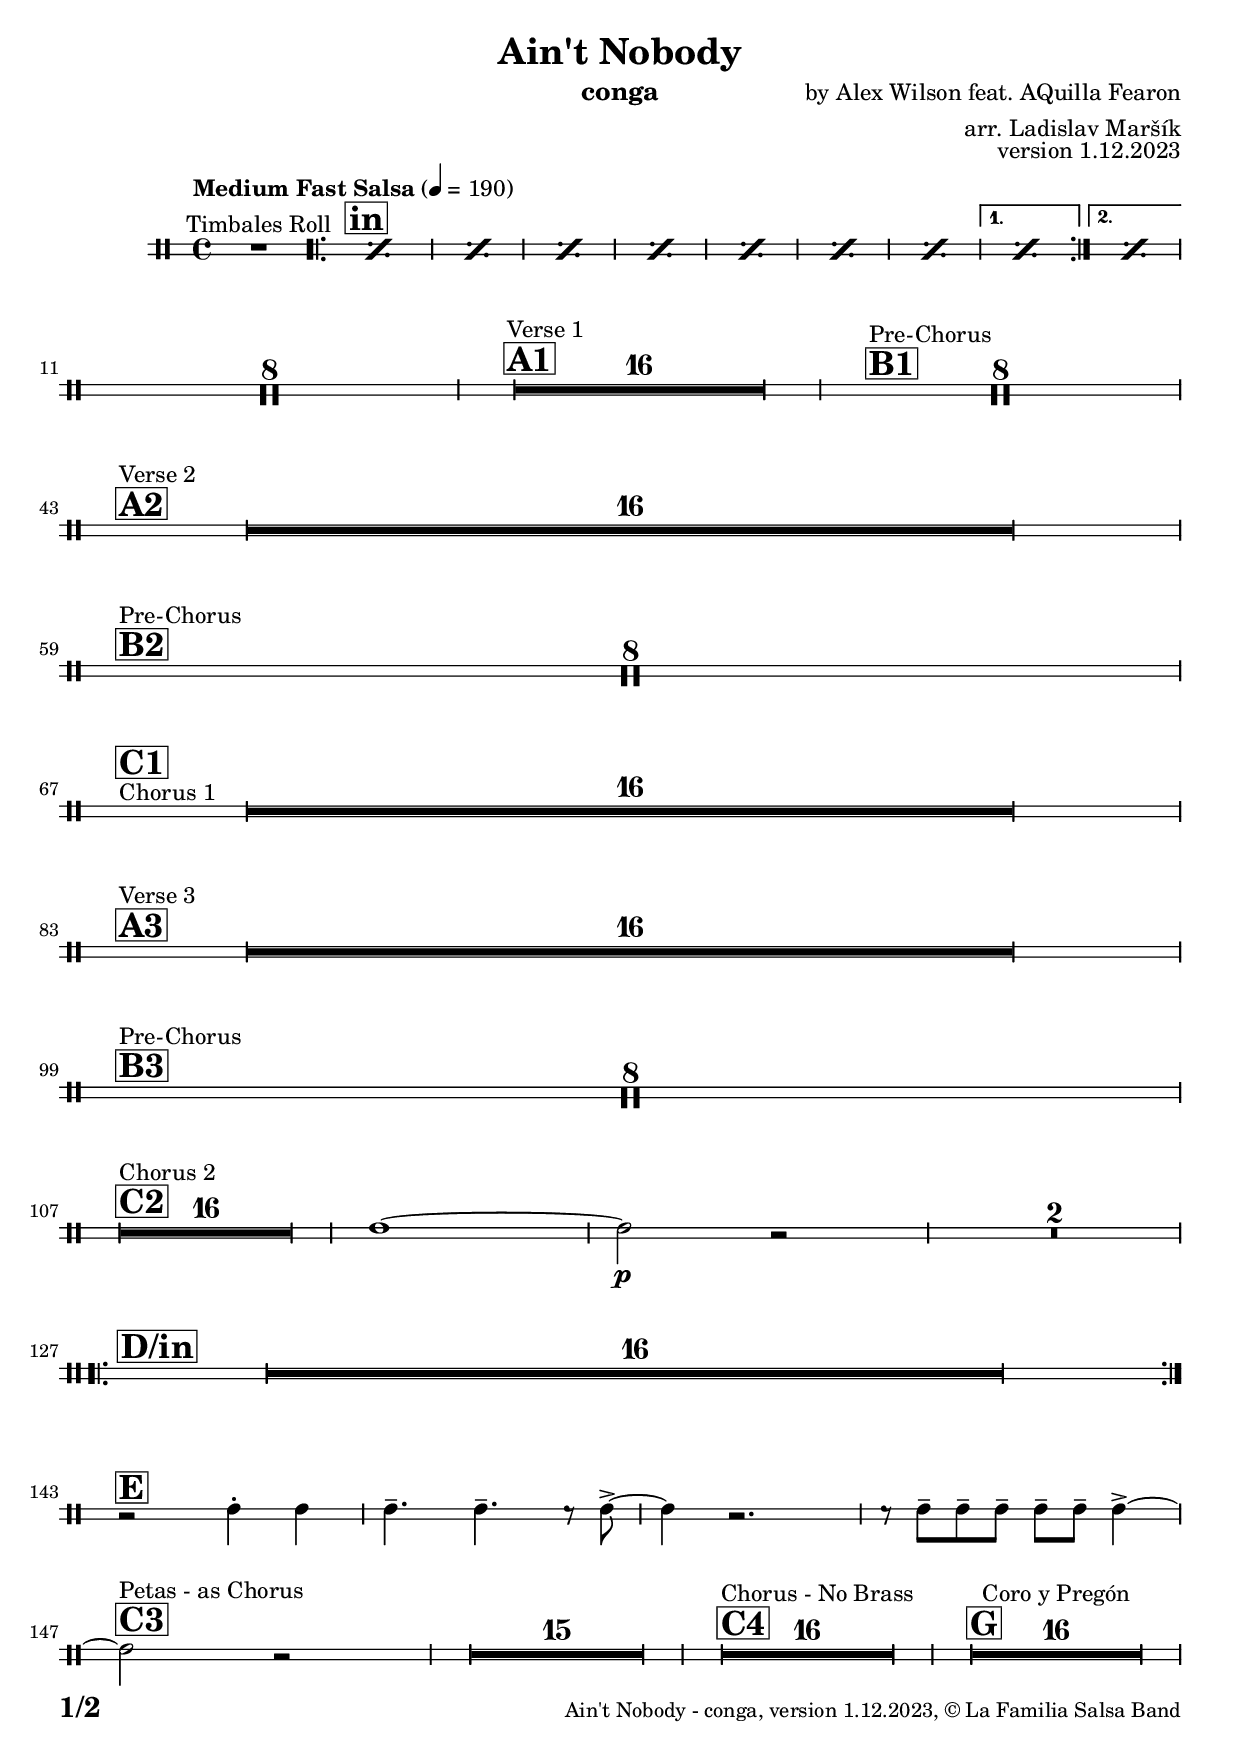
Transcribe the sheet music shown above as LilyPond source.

\version "2.24.0"

% Sheet revision 2022_09

\header {
  title = "Ain't Nobody"
  instrument = "conga"
  composer = "by Alex Wilson feat. AQuilla Fearon"
  arranger = "arr. Ladislav Maršík"
  opus = "version 1.12.2023"
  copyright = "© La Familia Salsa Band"
}

inst =
#(define-music-function
  (string)
  (string?)
  #{ <>^\markup \abs-fontsize #16 \bold \box #string #})

makePercent = #(define-music-function (note) (ly:music?)
                 (make-music 'PercentEvent 'length (ly:music-length note)))

#(define (test-stencil grob text)
   (let* ((orig (ly:grob-original grob))
          (siblings (ly:spanner-broken-into orig)) ; have we been split?
          (refp (ly:grob-system grob))
          (left-bound (ly:spanner-bound grob LEFT))
          (right-bound (ly:spanner-bound grob RIGHT))
          (elts-L (ly:grob-array->list (ly:grob-object left-bound 'elements)))
          (elts-R (ly:grob-array->list (ly:grob-object right-bound 'elements)))
          (break-alignment-L
           (filter
            (lambda (elt) (grob::has-interface elt 'break-alignment-interface))
            elts-L))
          (break-alignment-R
           (filter
            (lambda (elt) (grob::has-interface elt 'break-alignment-interface))
            elts-R))
          (break-alignment-L-ext (ly:grob-extent (car break-alignment-L) refp X))
          (break-alignment-R-ext (ly:grob-extent (car break-alignment-R) refp X))
          (num
           (markup text))
          (num
           (if (or (null? siblings)
                   (eq? grob (car siblings)))
               num
               (make-parenthesize-markup num)))
          (num (grob-interpret-markup grob num))
          (num-stil-ext-X (ly:stencil-extent num X))
          (num-stil-ext-Y (ly:stencil-extent num Y))
          (num (ly:stencil-aligned-to num X CENTER))
          (num
           (ly:stencil-translate-axis
            num
            (+ (interval-length break-alignment-L-ext)
               (* 0.5
                  (- (car break-alignment-R-ext)
                     (cdr break-alignment-L-ext))))
            X))
          (bracket-L
           (markup
            #:path
            0.1 ; line-thickness
            `((moveto 0.5 ,(* 0.5 (interval-length num-stil-ext-Y)))
              (lineto ,(* 0.5
                          (- (car break-alignment-R-ext)
                             (cdr break-alignment-L-ext)
                             (interval-length num-stil-ext-X)))
                      ,(* 0.5 (interval-length num-stil-ext-Y)))
              (closepath)
              (rlineto 0.0
                       ,(if (or (null? siblings) (eq? grob (car siblings)))
                            -1.0 0.0)))))
          (bracket-R
           (markup
            #:path
            0.1
            `((moveto ,(* 0.5
                          (- (car break-alignment-R-ext)
                             (cdr break-alignment-L-ext)
                             (interval-length num-stil-ext-X)))
                      ,(* 0.5 (interval-length num-stil-ext-Y)))
              (lineto 0.5
                      ,(* 0.5 (interval-length num-stil-ext-Y)))
              (closepath)
              (rlineto 0.0
                       ,(if (or (null? siblings) (eq? grob (last siblings)))
                            -1.0 0.0)))))
          (bracket-L (grob-interpret-markup grob bracket-L))
          (bracket-R (grob-interpret-markup grob bracket-R))
          (num (ly:stencil-combine-at-edge num X LEFT bracket-L 0.4))
          (num (ly:stencil-combine-at-edge num X RIGHT bracket-R 0.4)))
     num))

#(define-public (Measure_attached_spanner_engraver context)
   (let ((span '())
         (finished '())
         (event-start '())
         (event-stop '()))
     (make-engraver
      (listeners ((measure-counter-event engraver event)
                  (if (= START (ly:event-property event 'span-direction))
                      (set! event-start event)
                      (set! event-stop event))))
      ((process-music trans)
       (if (ly:stream-event? event-stop)
           (if (null? span)
               (ly:warning "You're trying to end a measure-attached spanner but you haven't started one.")
               (begin (set! finished span)
                 (ly:engraver-announce-end-grob trans finished event-start)
                 (set! span '())
                 (set! event-stop '()))))
       (if (ly:stream-event? event-start)
           (begin (set! span (ly:engraver-make-grob trans 'MeasureCounter event-start))
             (set! event-start '()))))
      ((stop-translation-timestep trans)
       (if (and (ly:spanner? span)
                (null? (ly:spanner-bound span LEFT))
                (moment<=? (ly:context-property context 'measurePosition) ZERO-MOMENT))
           (ly:spanner-set-bound! span LEFT
                                  (ly:context-property context 'currentCommandColumn)))
       (if (and (ly:spanner? finished)
                (moment<=? (ly:context-property context 'measurePosition) ZERO-MOMENT))
           (begin
            (if (null? (ly:spanner-bound finished RIGHT))
                (ly:spanner-set-bound! finished RIGHT
                                       (ly:context-property context 'currentCommandColumn)))
            (set! finished '())
            (set! event-start '())
            (set! event-stop '()))))
      ((finalize trans)
       (if (ly:spanner? finished)
           (begin
            (if (null? (ly:spanner-bound finished RIGHT))
                (set! (ly:spanner-bound finished RIGHT)
                      (ly:context-property context 'currentCommandColumn)))
            (set! finished '())))
       (if (ly:spanner? span)
           (begin
            (ly:warning "I think there's a dangling measure-attached spanner :-(")
            (ly:grob-suicide! span)
            (set! span '())))))))

\layout {
  \context {
    \Staff
    \consists #Measure_attached_spanner_engraver
    \override MeasureCounter.font-encoding = #'latin1
    \override MeasureCounter.font-size = 0
    \override MeasureCounter.outside-staff-padding = 2
    \override MeasureCounter.outside-staff-horizontal-padding = #0
  }
}

repeatBracket = #(define-music-function
                  (parser location N note)
                  (number? ly:music?)
                  #{
                    \override Staff.MeasureCounter.stencil =
                    #(lambda (grob) (test-stencil grob #{ #(string-append(number->string N) "x") #} ))
                    \startMeasureCount
                    \repeat volta #N { $note }
                    \stopMeasureCount
                  #}
                  )

Congas = \new DrumVoice \drummode {
  
  \time 4/4
  \tempo "Medium Fast Salsa" 4 = 190
   
  R1 ^\markup { "Timbales Roll" }
  
  \inst "in"
  
  \repeat volta 2 { 
    \repeat percent 7 { \makePercent s1 }
  }
    \alternative { 
    {
      \makePercent s1 |
    } 
    {
      \makePercent s1 |
    }
  }
  \break
 R1*8
  
  \inst "A1"
  s1*0
  ^\markup { "Verse 1" }
  \set Score.skipBars = ##t R1*16 
  
  \inst "B1"
  s1*0
  ^\markup { "Pre-Chorus" }
  \set Score.skipBars = ##t R1*8
  
  \break
    \inst "A2" 
  s1*0
  ^\markup { "Verse 2" }
   R1*16
  \break
  \inst "B2"
    s1*0
  ^\markup { "Pre-Chorus" }
  R1*8
  \break
  s1*0
  ^\markup { "Chorus 1" }
  \inst "C1"
    R1*16
  \break

  \inst "A3"
  s1*0 ^\markup { "Verse 3" } 
    R1*16 \break 

  \inst "B3"
  s1*0 ^\markup { "Pre-Chorus" }
  R1*8 \break
  
  \inst "C2"
    s1*0 ^\markup { "Chorus 2" }
  
  R1*16
  cgh1 ~ |
   cgh2 \p r2 |
  R1 * 2 \break
  
  \inst "D/in"
  \repeat volta 2 { 
    R1*16 \break
  }
  
  \inst "E"
  r2  cgh4 -.  cgh |
   cgh4. --  cgh4. -- r8  cgh8 -> ~ |
   cgh4 r2. |
  r8  cgh --  cgh --  cgh --  cgh --  cgh --  cgh4 -> ~ | \break
  
  \inst "C3"
   cgh2 ^\markup { "Petas - as Chorus" } r2 |
  R1*15
  \inst "C4"
  s1*0
  ^\markup { "Chorus - No Brass" }
  R1 * 16 | 
  \inst "G"
  R1 * 16 ^\markup { "Coro y Pregón" }  | \break
  \inst "H"
  s1*0
  ^\markup { "Petas + Pregón" }
  R1*8
  R1*6
   cgh1 |
   cgh2.  cgh4 |
  
  \label #'lastPage
  \bar "|."  
}

\score {
  \compressMMRests \new StaffGroup <<
    \new DrumStaff \with {
      drumStyleTable = #congas-style
      \override StaffSymbol.line-count = #2
      \override BarLine.bar-extent = #'(-1 . 1)
      \consists "Volta_engraver"
    }
    <<
      \Congas
    >>
  >>
  \layout {
    \context {
      \Score
      \remove "Volta_engraver"
    }
  }
}

\paper {
  system-system-spacing =
  #'((basic-distance . 14)
     (minimum-distance . 10)
     (padding . 1)
     (stretchability . 60))
  between-system-padding = #2
  bottom-margin = 5\mm

  print-page-number = ##t
  print-first-page-number = ##t
  oddHeaderMarkup = \markup \fill-line { " " }
  evenHeaderMarkup = \markup \fill-line { " " }
  oddFooterMarkup = \markup {
    \fill-line {
      \bold \fontsize #2
      \concat { \fromproperty #'page:page-number-string "/" \page-ref #'lastPage "0" "?" }

      \fontsize #-1
      \concat { \fromproperty #'header:title " - " \fromproperty #'header:instrument ", " \fromproperty #'header:opus ", " \fromproperty #'header:copyright }
    }
  }
  evenFooterMarkup = \markup {
    \fill-line {
      \fontsize #-1
      \concat { \fromproperty #'header:title " - " \fromproperty #'header:instrument ", " \fromproperty #'header:opus ", " \fromproperty #'header:copyright }

      \bold \fontsize #2
      \concat { \fromproperty #'page:page-number-string "/" \page-ref #'lastPage "0" "?" }
    }
  }
}